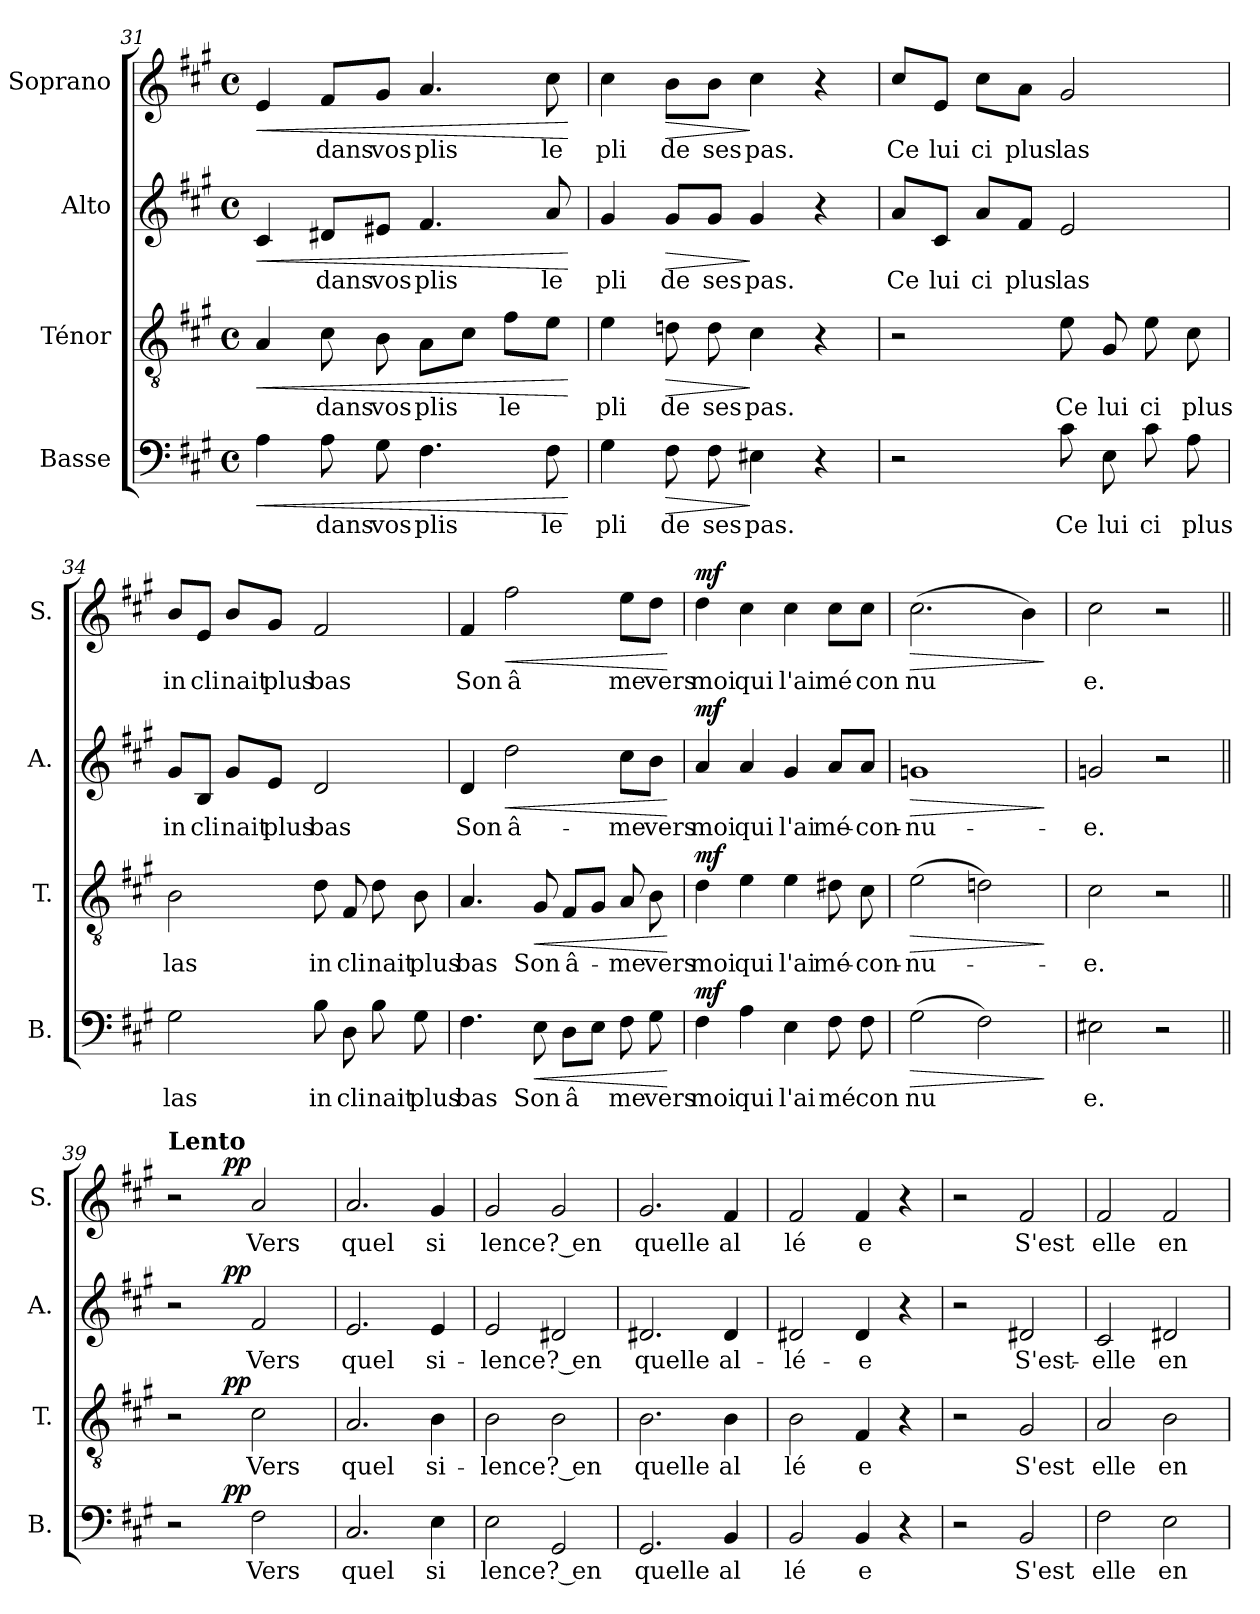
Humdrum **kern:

**kern	**text	**dynam	**kern	**text	**dynam	**kern	**text	**dynam	**kern	**text	**dynam
*part4	*part4	*part4	*part3	*part3	*part3	*part2	*part2	*part2	*part1	*part1	*part1
*staff4	*staff4	*staff4	*staff3	*staff3	*staff3	*staff2	*staff2	*staff2	*staff1	*staff1	*staff1
*I"Basse	*	*	*I"Ténor	*	*	*I"Alto	*	*	*I"Soprano	*	*
*I'B.	*	*	*I'T.	*	*	*I'A.	*	*	*I'S.	*	*
*clefF4	*	*	*clefGv2	*	*	*clefG2	*	*	*clefG2	*	*
*k[f#c#g#]	*	*	*k[f#c#g#]	*	*	*k[f#c#g#]	*	*	*k[f#c#g#]	*	*
*A:	*	*	*A:	*	*	*A:	*	*	*A:	*	*
*M4/4	*	*	*M4/4	*	*	*M4/4	*	*	*M4/4	*	*
*met(c)	*	*	*met(c)	*	*	*met(c)	*	*	*met(c)	*	*
=31	=31	=31	=31	=31	=31	=31	=31	=31	=31	=31	=31
!	!	!LO:HP:b	!	!	!LO:HP:b	!	!	!LO:HP:b	!	!	!LO:HP:b
4A\	.	<	4A/	.	<	4c#/	.	<	4e/	.	<
!	!LO:LY:b	!	!	!LO:LY:b	!	!	!LO:LY:b	!	!	!LO:LY:b	!
8A\	dans	.	8c#\	dans	.	8d#X/L	dans	.	8f#/L	dans	.
!	!LO:LY:b	!	!	!LO:LY:b	!	!	!LO:LY:b	!	!	!LO:LY:b	!
8G#\	vos	.	8B\	vos	.	8e#X/J	vos	.	8g#/J	vos	.
!	!LO:LY:b	!	!	!LO:LY:b	!	!	!LO:LY:b	!	!	!LO:LY:b	!
4.F#\	plis	.	8A\L	plis	.	4.f#/	plis	.	4.a/	plis	.
.	.	.	8c#\J	.	.	.	.	.	.	.	.
!	!	!	!	!LO:LY:b	!	!	!	!	!	!	!
.	.	.	8f#\L	le	.	.	.	.	.	.	.
!	!LO:LY:b	!	!	!	!	!	!LO:LY:b	!	!	!LO:LY:b	!
8F#\	le	.	8e\J	.	.	8a/	le	.	8cc#\	le	.
.	.	[	.	.	[	.	.	[	.	.	[
=32	=32	=32	=32	=32	=32	=32	=32	=32	=32	=32	=32
!	!LO:LY:b	!	!	!LO:LY:b	!	!	!LO:LY:b	!	!	!LO:LY:b	!
4G#\	pli	.	4e\	pli	.	4g#/	pli	.	4cc#\	pli	.
!	!LO:LY:b	!LO:HP:b	!	!LO:LY:b	!LO:HP:b	!	!LO:LY:b	!LO:HP:b	!	!LO:LY:b	!LO:HP:b
8F#\	de	>	8dn\	de	>	8g#/L	de	>	8b\L	de	>
!	!LO:LY:b	!	!	!LO:LY:b	!	!	!LO:LY:b	!	!	!LO:LY:b	!
8F#\	ses	.	8d\	ses	.	8g#/J	ses	.	8b\J	ses	.
!	!LO:LY:b	!	!	!LO:LY:b	!	!	!LO:LY:b	!	!	!LO:LY:b	!
4E#X\	pas.	]	4c#\	pas.	]	4g#/	pas.	]	4cc#\	pas.	]
4r	.	.	4r	.	.	4r	.	.	4r	.	.
=33	=33	=33	=33	=33	=33	=33	=33	=33	=33	=33	=33
!	!	!	!	!	!	!	!LO:LY:b	!	!	!LO:LY:b	!
2r	.	.	2r	.	.	8a/L	Ce	.	8cc#/L	Ce	.
!	!	!	!	!	!	!	!LO:LY:b	!	!	!LO:LY:b	!
.	.	.	.	.	.	8c#/J	lui	.	8e/J	lui	.
!	!	!	!	!	!	!	!LO:LY:b	!	!	!LO:LY:b	!
.	.	.	.	.	.	8a/L	ci	.	8cc#\L	ci	.
!	!	!	!	!	!	!	!LO:LY:b	!	!	!LO:LY:b	!
.	.	.	.	.	.	8f#/J	plus	.	8a\J	plus	.
!	!LO:LY:b	!	!	!LO:LY:b	!	!	!LO:LY:b	!	!	!LO:LY:b	!
8c#\	Ce	.	8e\	Ce	.	2e/	las	.	2g#/	las	.
!	!LO:LY:b	!	!	!LO:LY:b	!	!	!	!	!	!	!
8E\	lui	.	8G#/	lui	.	.	.	.	.	.	.
!	!LO:LY:b	!	!	!LO:LY:b	!	!	!	!	!	!	!
8c#\	ci	.	8e\	ci	.	.	.	.	.	.	.
!	!LO:LY:b	!	!	!LO:LY:b	!	!	!	!	!	!	!
8A\	plus	.	8c#\	plus	.	.	.	.	.	.	.
!!LO:LB:g=z
=34	=34	=34	=34	=34	=34	=34	=34	=34	=34	=34	=34
!	!LO:LY:b	!	!	!LO:LY:b	!	!	!LO:LY:b	!	!	!LO:LY:b	!
2G#\	las	.	2B\	las	.	8g#/L	in	.	8b/L	in	.
!	!	!	!	!	!	!	!LO:LY:b	!	!	!LO:LY:b	!
.	.	.	.	.	.	8B/J	cli	.	8e/J	cli	.
!	!	!	!	!	!	!	!LO:LY:b	!	!	!LO:LY:b	!
.	.	.	.	.	.	8g#/L	nait	.	8b/L	nait	.
!	!	!	!	!	!	!	!LO:LY:b	!	!	!LO:LY:b	!
.	.	.	.	.	.	8e/J	plus	.	8g#/J	plus	.
!	!LO:LY:b	!	!	!LO:LY:b	!	!	!LO:LY:b	!	!	!LO:LY:b	!
8B\	in	.	8d\	in	.	2d/	bas	.	2f#/	bas	.
!	!LO:LY:b	!	!	!LO:LY:b	!	!	!	!	!	!	!
8D\	cli	.	8F#/	cli	.	.	.	.	.	.	.
!	!LO:LY:b	!	!	!LO:LY:b	!	!	!	!	!	!	!
8B\	nait	.	8d\	nait	.	.	.	.	.	.	.
!	!LO:LY:b	!	!	!LO:LY:b	!	!	!	!	!	!	!
8G#\	plus	.	8B\	plus	.	.	.	.	.	.	.
=35	=35	=35	=35	=35	=35	=35	=35	=35	=35	=35	=35
!	!LO:LY:b	!	!	!LO:LY:b	!	!	!LO:LY:b	!	!	!LO:LY:b	!
4.F#\	bas	.	4.A/	bas	.	4d/	Son	.	4f#/	Son	.
!	!	!	!	!	!	!	!LO:LY:b	!LO:HP:b	!	!LO:LY:b	!LO:HP:b
.	.	.	.	.	.	2dd\	â-	<	2ff#\	â	<
!	!LO:LY:b	!LO:HP:b	!	!LO:LY:b	!LO:HP:b	!	!	!	!	!	!
8E\	Son	<	8G#/	Son	<	.	.	.	.	.	.
!	!LO:LY:b	!	!	!LO:LY:b	!	!	!	!	!	!	!
8D\L	â	.	8F#/L	â-	.	.	.	.	.	.	.
8E\J	.	.	8G#/J	.	.	.	.	.	.	.	.
!	!LO:LY:b	!	!	!LO:LY:b	!	!	!LO:LY:b	!	!	!LO:LY:b	!
8F#\	me	.	8A/	-me	.	8cc#\L	-me	.	8ee\L	me	.
!	!LO:LY:b	!	!	!LO:LY:b	!	!	!LO:LY:b	!	!	!LO:LY:b	!
8G#\	vers	.	8B\	vers	.	8b\J	vers	.	8dd\J	vers	.
.	.	[	.	.	[	.	.	[	.	.	[
=36	=36	=36	=36	=36	=36	=36	=36	=36	=36	=36	=36
!	!LO:LY:b	!LO:DY:a	!	!LO:LY:b	!LO:DY:a	!	!LO:LY:b	!LO:DY:a	!	!LO:LY:b	!LO:DY:a
4F#\	moi	mf	4d\	moi	mf	4a/	moi	mf	4dd\	moi	mf
!	!LO:LY:b	!	!	!LO:LY:b	!	!	!LO:LY:b	!	!	!LO:LY:b	!
4A\	qui	.	4e\	qui	.	4a/	qui	.	4cc#\	qui	.
!	!LO:LY:b	!	!	!LO:LY:b	!	!	!LO:LY:b	!	!	!LO:LY:b	!
4E\	l'ai	.	4e\	l'ai	.	4g#/	l'ai	.	4cc#\	l'ai	.
!	!LO:LY:b	!	!	!LO:LY:b	!	!	!LO:LY:b	!	!	!LO:LY:b	!
8F#\	mé	.	8d#X\	mé-	.	8a/L	mé-	.	8cc#\L	mé	.
!	!LO:LY:b	!	!	!LO:LY:b	!	!	!LO:LY:b	!	!	!LO:LY:b	!
8F#\	con	.	8c#\	-con-	.	8a/J	-con-	.	8cc#\J	con	.
=37	=37	=37	=37	=37	=37	=37	=37	=37	=37	=37	=37
!	!LO:LY:b	!LO:HP:b	!	!LO:LY:b	!LO:HP:b	!	!LO:LY:b	!LO:HP:b	!	!LO:LY:b	!LO:HP:b
(>2G#\	nu	>	(>2e\	-nu-	>	1gn	-nu-	>	(>2.cc#\	nu	>
2F#\)	.	.	2dn\)	.	.	.	.	.	.	.	.
.	.	.	.	.	.	.	.	.	4b\)	.	.
.	.	]	.	.	]	.	.	]	.	.	]
=38	=38	=38	=38	=38	=38	=38	=38	=38	=38	=38	=38
!	!LO:LY:b	!	!	!LO:LY:b	!	!	!LO:LY:b	!	!	!LO:LY:b	!
2E#X\	e.	.	2c#\	-e.	.	2gn/	-e.	.	2cc#\	e.	.
2r	.	.	2r	.	.	2r	.	.	2r	.	.
!!LO:PB:g=z
=39||	=39||	=39||	=39||	=39||	=39||	=39||	=39||	=39||	=39||	=39||	=39||
*^	*	*	*^	*	*	*^	*	*	*^	*	*
!	!	!	!	!	!	!	!	!	!	!	!	!LO:TX:a:B:t=Lento	!	!	!
2r	4.ryy	.	.	2r	4.ryy	.	.	2r	4.ryy	.	.	2r	4.ryy	.	.
!	!	!	!LO:DY:a	!	!	!	!LO:DY:a	!	!	!	!LO:DY:a	!	!	!	!LO:DY:a
.	2ryy	.	pp	.	2ryy	.	pp	.	2ryy	.	pp	.	2ryy	.	pp
!	!	!LO:LY:b	!	!	!	!LO:LY:b	!	!	!	!LO:LY:b	!	!	!	!LO:LY:b	!
2F#\	.	Vers	.	2c#\	.	Vers	.	2f#/	.	Vers	.	2a/	.	Vers	.
.	8ryy	.	.	.	8ryy	.	.	.	8ryy	.	.	.	8ryy	.	.
=40	=40	=40	=40	=40	=40	=40	=40	=40	=40	=40	=40	=40	=40	=40	=40
!	!	!LO:LY:b	!	!	!	!LO:LY:b	!	!	!	!LO:LY:b	!	!	!	!LO:LY:b	!
*v	*v	*	*	*	*	*	*	*v	*v	*	*	*v	*v	*	*
*	*	*	*v	*v	*	*	*	*	*	*	*	*
2.C#/	quel	.	2.A/	quel	.	2.e/	quel	.	2.a/	quel	.
!	!LO:LY:b	!	!	!LO:LY:b	!	!	!LO:LY:b	!	!	!LO:LY:b	!
4E\	si	.	4B\	si-	.	4e/	si-	.	4g#/	si	.
=41	=41	=41	=41	=41	=41	=41	=41	=41	=41	=41	=41
!	!LO:LY:b	!	!	!LO:LY:b	!	!	!LO:LY:b	!	!	!LO:LY:b	!
2E\	lence	.	2B\	-lence	.	2e/	-lence	.	2g#/	lence	.
!	!LO:LY:b	!	!	!LO:LY:b	!	!	!LO:LY:b	!	!	!LO:LY:b	!
2GG#/	? en	.	2B\	? en	.	2d#X/	? en	.	2g#/	? en	.
=42	=42	=42	=42	=42	=42	=42	=42	=42	=42	=42	=42
!	!LO:LY:b	!	!	!LO:LY:b	!	!	!LO:LY:b	!	!	!LO:LY:b	!
2.GG#/	quelle	.	2.B\	quelle	.	2.d#X/	quelle	.	2.g#/	quelle	.
!	!LO:LY:b	!	!	!LO:LY:b	!	!	!LO:LY:b	!	!	!LO:LY:b	!
4BB/	al	.	4B\	al	.	4d#/	al-	.	4f#/	al	.
=43	=43	=43	=43	=43	=43	=43	=43	=43	=43	=43	=43
!	!LO:LY:b	!	!	!LO:LY:b	!	!	!LO:LY:b	!	!	!LO:LY:b	!
2BB/	lé	.	2B\	lé	.	2d#X/	-lé-	.	2f#/	lé	.
!	!LO:LY:b	!	!	!LO:LY:b	!	!	!LO:LY:b	!	!	!LO:LY:b	!
4BB/	e	.	4F#/	e	.	4d#/	-e	.	4f#/	e	.
4r	.	.	4r	.	.	4r	.	.	4r	.	.
=44	=44	=44	=44	=44	=44	=44	=44	=44	=44	=44	=44
2r	.	.	2r	.	.	2r	.	.	2r	.	.
!	!LO:LY:b	!	!	!LO:LY:b	!	!	!LO:LY:b	!	!	!LO:LY:b	!
2BB/	S'est	.	2G#/	S'est	.	2d#X/	S'est-	.	2f#/	S'est	.
=45	=45	=45	=45	=45	=45	=45	=45	=45	=45	=45	=45
!	!LO:LY:b	!	!	!LO:LY:b	!	!	!LO:LY:b	!	!	!LO:LY:b	!
2F#\	elle	.	2A/	elle	.	2c#/	-elle	.	2f#/	elle	.
!	!LO:LY:b	!	!	!LO:LY:b	!	!	!LO:LY:b	!	!	!LO:LY:b	!
2E\	en	.	2B\	en	.	2d#X/	en	.	2f#/	en	.
=	=	=	=	=	=	=	=	=	=	=	=
*-	*-	*-	*-	*-	*-	*-	*-	*-	*-	*-	*-
